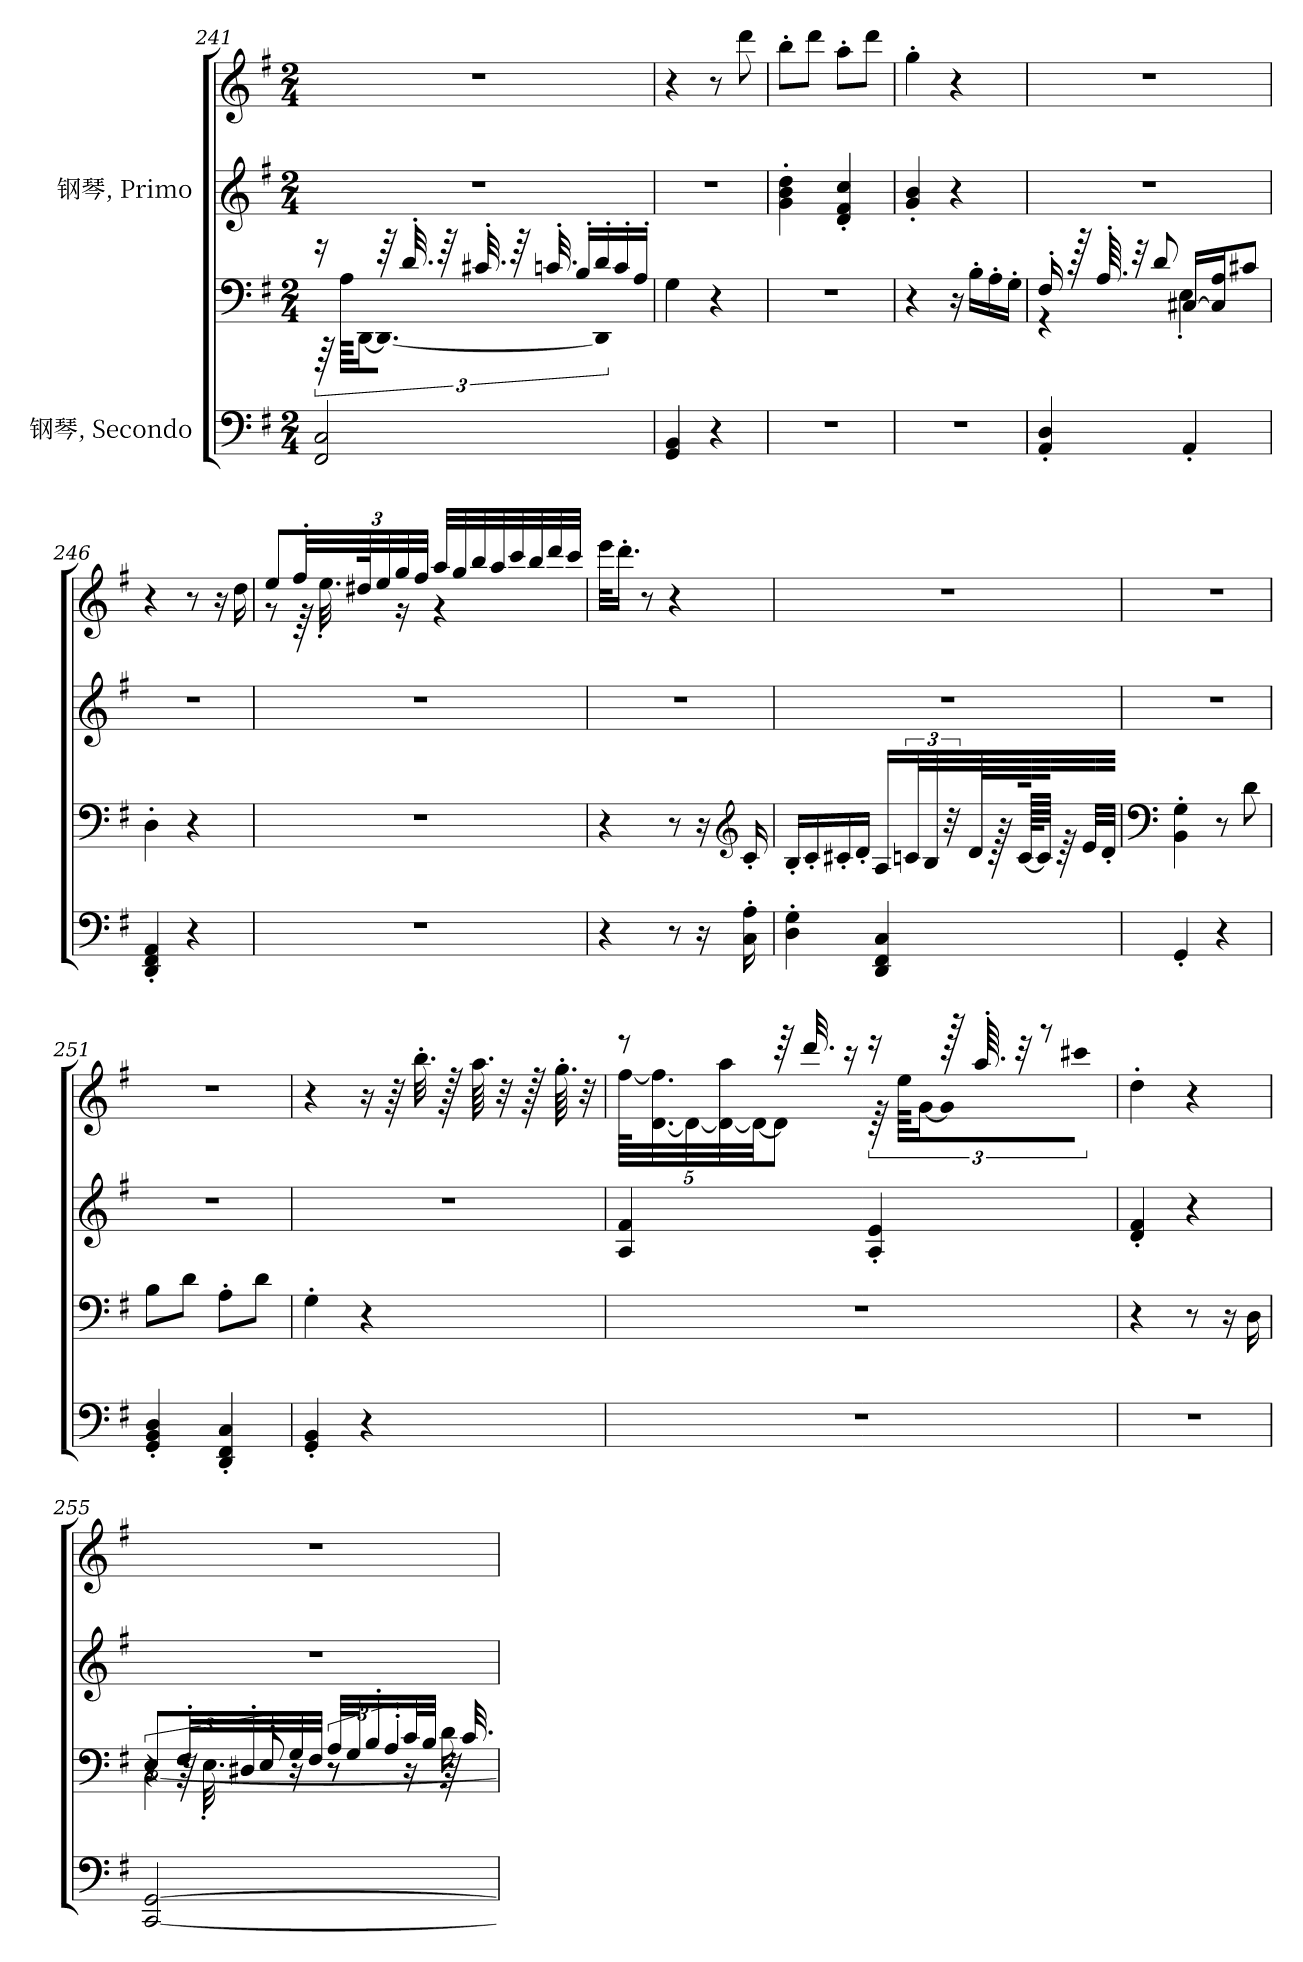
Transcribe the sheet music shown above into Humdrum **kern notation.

**kern	**kern	**kern	**kern
*part2	*part2	*part1	*part1
*staff4	*staff3	*staff2	*staff1
*I"钢琴, Secondo	*	*I"钢琴, Primo	*
!!LO:LB:g=z
*clefF4	*clefF4	*clefG2	*clefG2
*k[f#]	*k[f#]	*k[f#]	*k[f#]
*M2/4	*M2/4	*M2/4	*M2/4
=241	=241	=241	=241
*	*^	*	*
2FF#/ 2C/	16r	96r	2r	2r
.	.	96A\KKLL	.	.
.	.	[24DD\J	.	.
.	64r	8.DD\J_	.	.
.	32.d'/	.	.	.
.	64r	.	.	.
.	32.c#X'/	.	.	.
.	64r	.	.	.
.	32.cn'/	.	.	.
.	16B'/LL	4DD\]	.	.
.	16d'/	.	.	.
.	16c'/	.	.	.
.	16A'/JJ	.	.	.
*	*v	*v	*	*
=242	=242	=242	=242
4GG/ 4BB/	4G\	2r	4r
4r	4r	.	8r
.	.	.	8ddd\
=243	=243	=243	=243
2r	2r	4g\' 4b\' 4dd\'	8bb'\L
.	.	.	8ddd\J
.	.	4d/' 4f#/' 4cc/'	8aa'\L
.	.	.	8ddd\J
=244	=244	=244	=244
2r	4r	4g/' 4b/'	4gg'\
.	16r	4r	4r
.	16B'\LL	.	.
.	16A'\	.	.
.	16G'\JJ	.	.
!!LO:PB:g=z
=245	=245	=245	=245
*	*^	*	*
4AA/' 4D/'	16F#'/	4r	2r	2r
.	128r	.	.	.
.	64.A'/	.	.	.
.	32r	.	.	.
.	8d/	.	.	.
4AA'/	[16C#X/LL	4E'\	.	.
.	16C#/] 16A/J	.	.	.
.	8c#X/J	.	.	.
*	*v	*v	*	*
=246	=246	=246	=246
4DD/' 4FF#/' 4AA/'	4D'\	2r	4r
4r	4r	.	8r
.	.	.	16r
.	.	.	16dd\
=247	=247	=247	=247
*	*	*	*^
2r	2r	2r	8ee/L	8r
.	.	.	32ff#'/LL	64r
.	.	.	.	32.ee'\
*	*	*	*Xbrackettup	*
.	.	.	96dd#X/K	.
.	.	.	48ee/	.
.	.	.	32gg/	16r
.	.	.	32ff#/JJJ	.
.	.	.	32aa/LLL	4r
.	.	.	32gg/	.
.	.	.	32bb/	.
.	.	.	32aa/	.
.	.	.	32ccc/	.
.	.	.	32bb/	.
.	.	.	32ddd/	.
.	.	.	32ccc/JJJ	.
*	*	*	*v	*v
!!LO:LB:g=z
=248	=248	=248	=248
4r	4r	2r	32eee\KLL
.	.	.	16.ddd'\JJ
.	.	.	8r
8r	8r	.	4r
16r	16r	.	.
*	*clefG2	*	*
16C\' 16A\'	16c'/	.	.
=249	=249	=249	=249
4D\' 4G\'	16B'/LL	2r	2r
.	16c'/	.	.
.	16c#X'/	.	.
.	16d'/JJ	.	.
4DD/ 4FF#/ 4C/	16A/LL	.	.
.	48cn/L	.	.
.	48B/JJJ	.	.
.	48r	.	.
.	64d/	.	.
.	128r	.	.
.	[128c/KLLLL	.	.
.	64c/JJJJ]	.	.
.	64r	.	.
.	32e/LLL	.	.
.	32d'/JJJ	.	.
=250	=250	=250	=250
*	*clefF4	*	*
4GG'/	4BB\' 4G\'	2r	2r
4r	8r	.	.
.	8d\	.	.
=251	=251	=251	=251
4GG/' 4BB/' 4D/'	8B\L	2r	2r
.	8d\J	.	.
4DD/' 4FF#/' 4C/'	8A'\L	.	.
.	8d\J	.	.
!!LO:LB:g=z
=252	=252	=252	=252
4GG/' 4BB/'	4G'\	2r	4r
4r	4r	.	16r
.	.	.	64r
.	.	.	32.bb'\
.	.	.	128r
.	.	.	64.aa\
.	.	.	32r
.	.	.	128r
.	.	.	64.gg'\
.	.	.	32r
=253	=253	=253	=253
*	*	*	*^
2r	2r	4A/ 4f#/	8r	[80ff#\KLLL
.	.	.	.	[40.d\ 40.ff#\]
.	.	.	.	40d\_
.	.	.	.	40d\_ 40aa\
.	.	.	.	40d\JJ_
.	.	.	64r	8d\J]
.	.	.	32.ddd/	.
.	.	.	16r	.
*	*	*	*	*brackettup
.	.	4A/' 4e/'	16r	96r
.	.	.	.	96ee\KKLL
.	.	.	.	[24g\
.	.	.	128r	16g\J]
.	.	.	64.aa'/	.
.	.	.	32r	.
.	.	.	8r	8ccc#X\J
*	*	*	*v	*v
=254	=254	=254	=254
2r	4r	4d/' 4f#/'	4dd'\
.	8r	4r	4r
.	16r	.	.
.	16D\	.	.
!!LO:PB:g=z
=255	=255	=255	=255
*	*^	*	*
*	*	*^	*	*
*	*	*	*^	*	*
[2CC/ [2GG/	6r	8r	8E/L	[2C\	2r	2r
.	.	64r	32F#'/LL	.	.	.
.	.	32.E'\	.	.	.	.
.	.	.	32D#X'/	.	.	.
.	12E'/	.	.	.	.	.
.	.	16r	32G/	.	.	.
.	.	.	32F#/JJJ	.	.	.
.	12r	8r	32A/LLL	.	.	.
.	.	.	32G/J	.	.	.
.	.	.	16B'/	.	.	.
.	6A'/	.	.	.	.	.
.	.	16r	32c/L	.	.	.
.	.	.	32B/JJJ	.	.	.
.	.	16d'\	64r	.	.	.
.	.	.	32.c/	.	.	.
*	*v	*v	*v	*v	*	*
=	=	=	=
*-	*-	*-	*-
